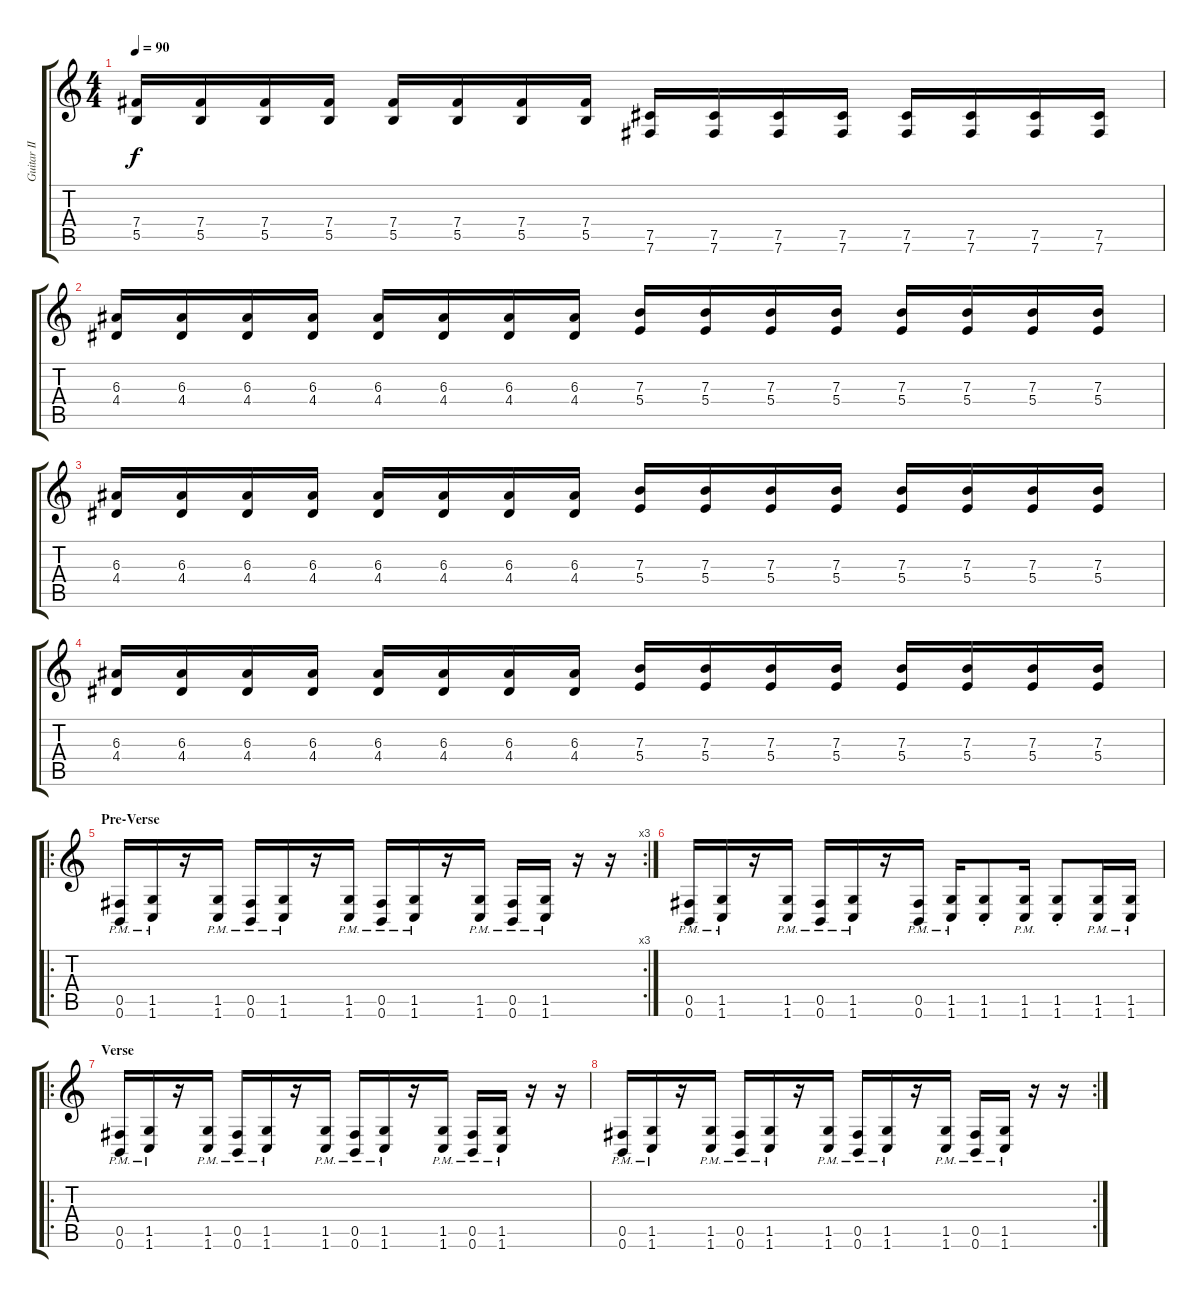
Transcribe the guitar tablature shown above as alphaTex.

\track ("Guitar II" "Guitar II") {instrument distortionguitar}
\staff {score tabs}
\tuning (Db4 Ab3 E3 B2 Gb2 B1) {hide}
\ts (4 4)
\tempo 90
\clef g2
\ks c
(7.4 5.5).16{dy f} (7.4 5.5).16 (7.4 5.5).16 (7.4 5.5).16 (7.4 5.5).16 (7.4 5.5).16 (7.4 5.5).16 (7.4 5.5).16 (7.5 7.6).16 (7.5 7.6).16 (7.5 7.6).16 (7.5 7.6).16 (7.5 7.6).16 (7.5 7.6).16 (7.5 7.6).16 (7.5 7.6).16 |
(6.3 4.4).16 (6.3 4.4).16 (6.3 4.4).16 (6.3 4.4).16 (6.3 4.4).16 (6.3 4.4).16 (6.3 4.4).16 (6.3 4.4).16 (7.3 5.4).16 (7.3 5.4).16 (7.3 5.4).16 (7.3 5.4).16 (7.3 5.4).16 (7.3 5.4).16 (7.3 5.4).16 (7.3 5.4).16 |
(6.3 4.4).16 (6.3 4.4).16 (6.3 4.4).16 (6.3 4.4).16 (6.3 4.4).16 (6.3 4.4).16 (6.3 4.4).16 (6.3 4.4).16 (7.3 5.4).16 (7.3 5.4).16 (7.3 5.4).16 (7.3 5.4).16 (7.3 5.4).16 (7.3 5.4).16 (7.3 5.4).16 (7.3 5.4).16 |
(6.3 4.4).16 (6.3 4.4).16 (6.3 4.4).16 (6.3 4.4).16 (6.3 4.4).16 (6.3 4.4).16 (6.3 4.4).16 (6.3 4.4).16 (7.3 5.4).16 (7.3 5.4).16 (7.3 5.4).16 (7.3 5.4).16 (7.3 5.4).16 (7.3 5.4).16 (7.3 5.4).16 (7.3 5.4).16 |
\ro
\rc 3
\section ("" "Pre-Verse")
(0.5 0.6{pm}).16 (1.5{pm} 1.6{pm}).16 r.16 (1.5{pm} 1.6{pm}).16 (0.5{pm} 0.6{pm}).16 (1.5{pm} 1.6{pm}).16 r.16 (1.5{pm} 1.6{pm}).16 (0.5{pm} 0.6{pm}).16 (1.5{pm} 1.6{pm}).16 r.16 (1.5{pm} 1.6{pm}).16 (0.5{pm} 0.6{pm}).16 (1.5{pm} 1.6{pm}).16 r.16 r.16 |
(0.5{pm} 0.6{pm}).16 (1.5{pm} 1.6{pm}).16 r.16 (1.5{pm} 1.6{pm}).16 (0.5{pm} 0.6{pm}).16 (1.5{pm} 1.6{pm}).16 r.16 (0.5{pm} 0.6).16 (1.5{pm} 1.6).16 (1.5{st} 1.6{st}).8 (1.5{pm} 1.6{pm}).16 (1.5{st} 1.6{st}).8 (1.5{pm} 1.6{pm}).16 (1.5{pm} 1.6).16 |
\ro
\section ("" "Verse")
(0.5{pm} 0.6{pm}).16 (1.5{pm} 1.6{pm}).16 r.16 (1.5{pm} 1.6{pm}).16 (0.5{pm} 0.6{pm}).16 (1.5{pm} 1.6{pm}).16 r.16 (1.5{pm} 1.6{pm}).16 (0.5{pm} 0.6{pm}).16 (1.5{pm} 1.6{pm}).16 r.16 (1.5{pm} 1.6{pm}).16 (0.5{pm} 0.6{pm}).16 (1.5{pm} 1.6{pm}).16 r.16 r.16 |
\rc 2
(0.5{pm} 0.6{pm}).16 (1.5{pm} 1.6{pm}).16 r.16 (1.5{pm} 1.6{pm}).16 (0.5{pm} 0.6{pm}).16 (1.5{pm} 1.6{pm}).16 r.16 (1.5{pm} 1.6{pm}).16 (0.5{pm} 0.6{pm}).16 (1.5{pm} 1.6{pm}).16 r.16 (1.5{pm} 1.6{pm}).16 (0.5{pm} 0.6{pm}).16 (1.5{pm} 1.6{pm}).16 r.16 r.16
